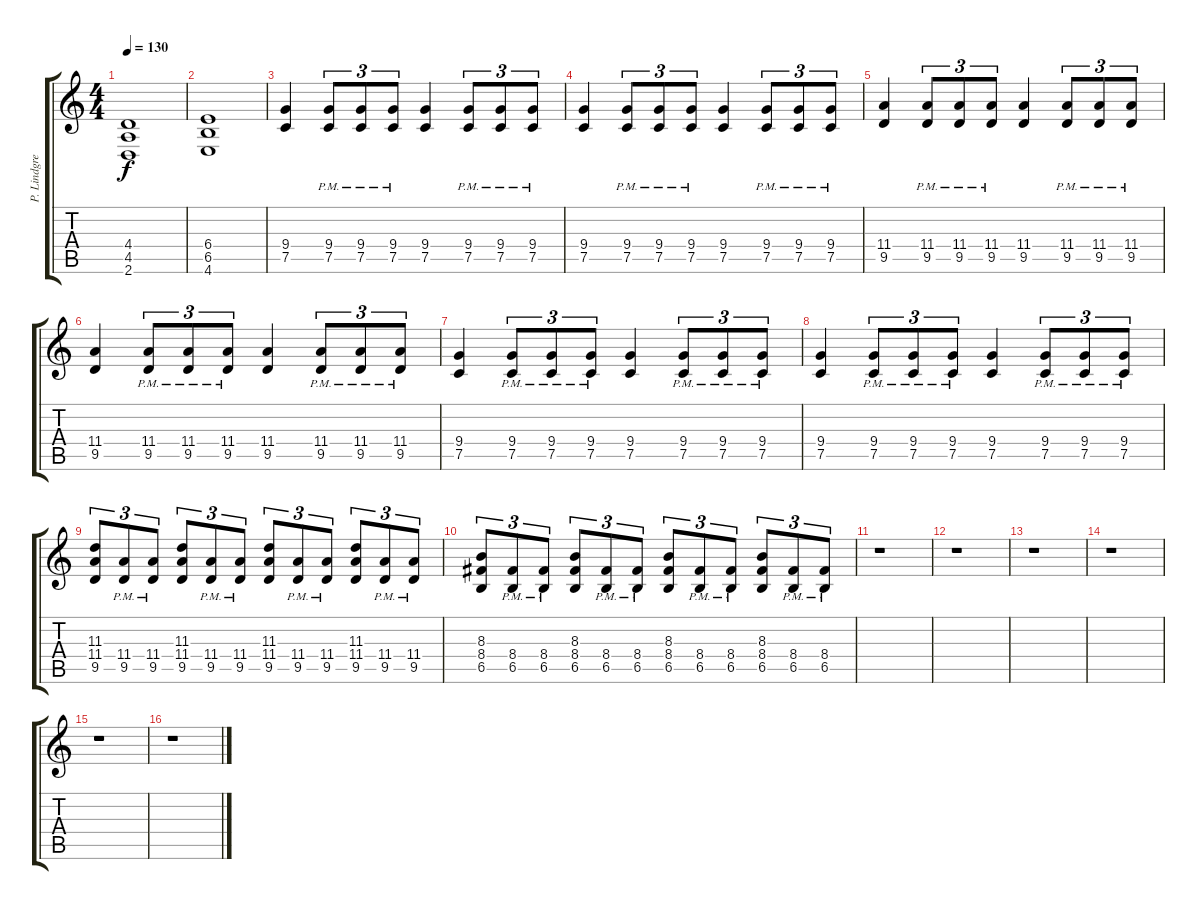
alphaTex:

\track ("P. Lindgren (rhythm guitar)" "P. Lindgre") {instrument distortionguitar}
\staff {score tabs}
\tuning (C4 G3 Eb3 Bb2 F2 C2) {hide}
\ts (4 4)
\tempo 130
\clef g2
\ks c
(4.4 4.5 2.6).1{dy f} |
(6.4 6.5 4.6).1 |
(9.4 7.5).4 (9.4{pm} 7.5{pm}).8{tu (3 2)} (9.4{pm} 7.5{pm}).8{tu (3 2)} (9.4{pm} 7.5{pm}).8{tu (3 2)} (9.4 7.5).4 (9.4{pm} 7.5{pm}).8{tu (3 2)} (9.4{pm} 7.5{pm}).8{tu (3 2)} (9.4{pm} 7.5{pm}).8{tu (3 2)} |
(9.4 7.5).4 (9.4{pm} 7.5{pm}).8{tu (3 2)} (9.4{pm} 7.5{pm}).8{tu (3 2)} (9.4{pm} 7.5{pm}).8{tu (3 2)} (9.4 7.5).4 (9.4{pm} 7.5{pm}).8{tu (3 2)} (9.4{pm} 7.5{pm}).8{tu (3 2)} (9.4{pm} 7.5{pm}).8{tu (3 2)} |
(11.4 9.5).4 (11.4{pm} 9.5{pm}).8{tu (3 2)} (11.4{pm} 9.5{pm}).8{tu (3 2)} (11.4{pm} 9.5{pm}).8{tu (3 2)} (11.4 9.5).4 (11.4{pm} 9.5{pm}).8{tu (3 2)} (11.4{pm} 9.5{pm}).8{tu (3 2)} (11.4{pm} 9.5{pm}).8{tu (3 2)} |
(11.4 9.5).4 (11.4{pm} 9.5{pm}).8{tu (3 2)} (11.4{pm} 9.5{pm}).8{tu (3 2)} (11.4{pm} 9.5{pm}).8{tu (3 2)} (11.4 9.5).4 (11.4{pm} 9.5{pm}).8{tu (3 2)} (11.4{pm} 9.5{pm}).8{tu (3 2)} (11.4{pm} 9.5{pm}).8{tu (3 2)} |
(9.4 7.5).4 (9.4{pm} 7.5{pm}).8{tu (3 2)} (9.4{pm} 7.5{pm}).8{tu (3 2)} (9.4{pm} 7.5{pm}).8{tu (3 2)} (9.4 7.5).4 (9.4{pm} 7.5{pm}).8{tu (3 2)} (9.4{pm} 7.5{pm}).8{tu (3 2)} (9.4{pm} 7.5{pm}).8{tu (3 2)} |
(9.4 7.5).4 (9.4{pm} 7.5{pm}).8{tu (3 2)} (9.4{pm} 7.5{pm}).8{tu (3 2)} (9.4{pm} 7.5{pm}).8{tu (3 2)} (9.4 7.5).4 (9.4{pm} 7.5{pm}).8{tu (3 2)} (9.4{pm} 7.5{pm}).8{tu (3 2)} (9.4{pm} 7.5{pm}).8{tu (3 2)} |
(11.3 11.4 9.5).8{tu (3 2)} (11.4{pm} 9.5{pm}).8{tu (3 2)} (11.4{pm} 9.5{pm}).8{tu (3 2)} (11.3 11.4 9.5).8{tu (3 2)} (11.4{pm} 9.5{pm}).8{tu (3 2)} (11.4{pm} 9.5{pm}).8{tu (3 2)} (11.3 11.4 9.5).8{tu (3 2)} (11.4{pm} 9.5{pm}).8{tu (3 2)} (11.4{pm} 9.5{pm}).8{tu (3 2)} (11.3 11.4 9.5).8{tu (3 2)} (11.4{pm} 9.5{pm}).8{tu (3 2)} (11.4{pm} 9.5{pm}).8{tu (3 2)} |
(8.3 8.4 6.5).8{tu (3 2)} (8.4{pm} 6.5{pm}).8{tu (3 2)} (8.4{pm} 6.5{pm}).8{tu (3 2)} (8.3 8.4 6.5).8{tu (3 2)} (8.4{pm} 6.5{pm}).8{tu (3 2)} (8.4{pm} 6.5{pm}).8{tu (3 2)} (8.3 8.4 6.5).8{tu (3 2)} (8.4{pm} 6.5{pm}).8{tu (3 2)} (8.4{pm} 6.5{pm}).8{tu (3 2)} (8.3 8.4 6.5).8{tu (3 2)} (8.4{pm} 6.5{pm}).8{tu (3 2)} (8.4{pm} 6.5{pm}).8{tu (3 2)} |
r.1 |
r.1 |
r.1 |
r.1 |
r.1 |
r.1
